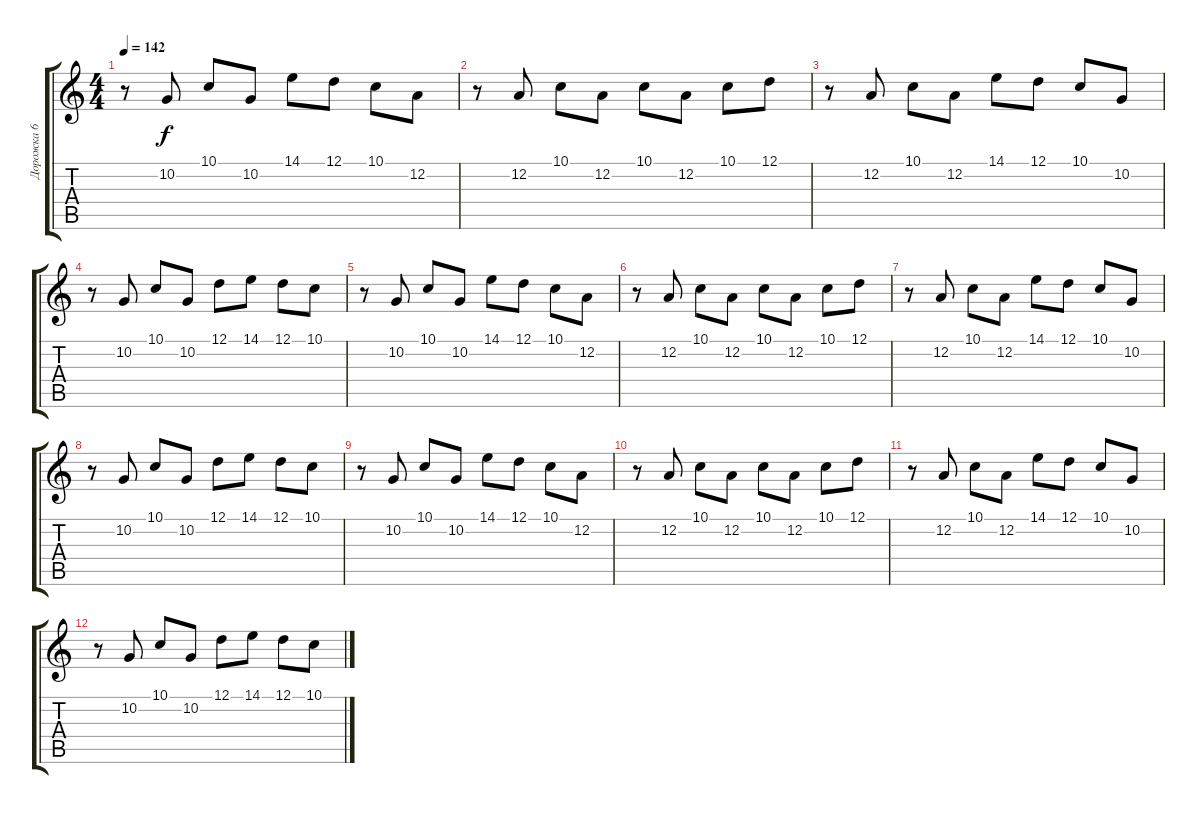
\track ("Дорожка 6" "Дорожка 6") {instrument dulcimer}
\staff {score tabs}
\tuning (D4 A3 F3 C3 G2 D2) {hide}
\ts (4 4)
\tempo 142
\clef g2
\ks c
r.8{dy f} 10.2.8 10.1.8 10.2.8 14.1.8 12.1.8 10.1.8 12.2.8 |
r.8 12.2.8 10.1.8 12.2.8 10.1.8 12.2.8 10.1.8 12.1.8 |
r.8 12.2.8 10.1.8 12.2.8 14.1.8 12.1.8 10.1.8 10.2.8 |
r.8 10.2.8 10.1.8 10.2.8 12.1.8 14.1.8 12.1.8 10.1.8 |
r.8 10.2.8 10.1.8 10.2.8 14.1.8 12.1.8 10.1.8 12.2.8 |
r.8 12.2.8 10.1.8 12.2.8 10.1.8 12.2.8 10.1.8 12.1.8 |
r.8 12.2.8 10.1.8 12.2.8 14.1.8 12.1.8 10.1.8 10.2.8 |
r.8 10.2.8 10.1.8 10.2.8 12.1.8 14.1.8 12.1.8 10.1.8 |
r.8 10.2.8 10.1.8 10.2.8 14.1.8 12.1.8 10.1.8 12.2.8 |
r.8 12.2.8 10.1.8 12.2.8 10.1.8 12.2.8 10.1.8 12.1.8 |
r.8 12.2.8 10.1.8 12.2.8 14.1.8 12.1.8 10.1.8 10.2.8 |
r.8 10.2.8 10.1.8 10.2.8 12.1.8 14.1.8 12.1.8 10.1.8
